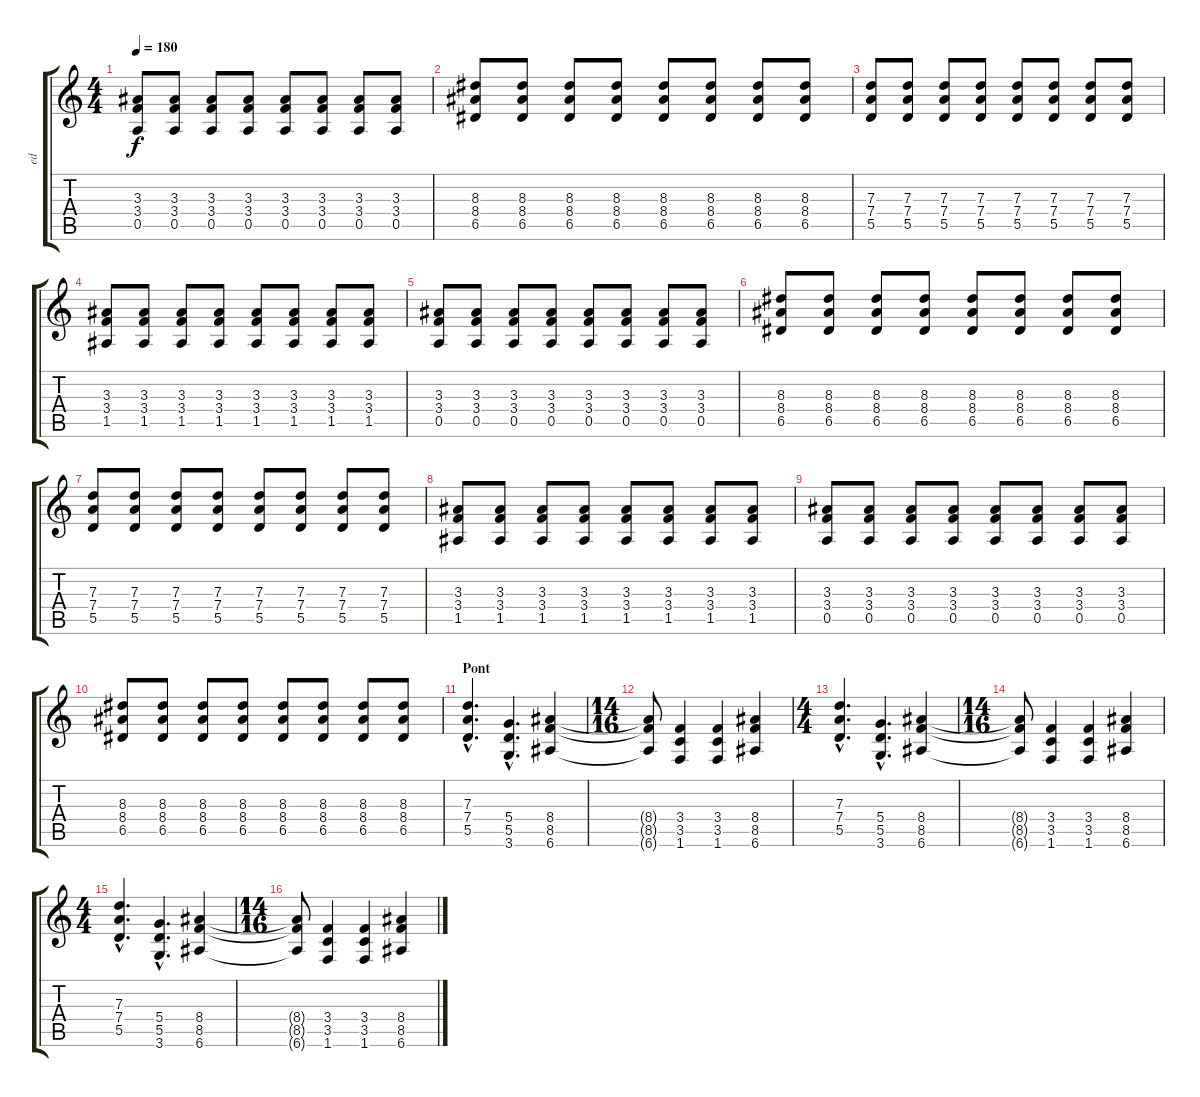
\track ("ed" "ed") {instrument distortionguitar}
\staff {score tabs}
\tuning (E4 B3 G3 D3 A2 E2) {hide}
\ts (4 4)
\tempo 180
\clef g2
\ks c
(3.3 3.4 0.5).8{dy f} (3.3 3.4 0.5).8 (3.3 3.4 0.5).8 (3.3 3.4 0.5).8 (3.3 3.4 0.5).8 (3.3 3.4 0.5).8 (3.3 3.4 0.5).8 (3.3 3.4 0.5).8 |
(8.3 8.4 6.5).8 (8.3 8.4 6.5).8 (8.3 8.4 6.5).8 (8.3 8.4 6.5).8 (8.3 8.4 6.5).8 (8.3 8.4 6.5).8 (8.3 8.4 6.5).8 (8.3 8.4 6.5).8 |
(7.3 7.4 5.5).8 (7.3 7.4 5.5).8 (7.3 7.4 5.5).8 (7.3 7.4 5.5).8 (7.3 7.4 5.5).8 (7.3 7.4 5.5).8 (7.3 7.4 5.5).8 (7.3 7.4 5.5).8 |
(3.3 3.4 1.5).8 (3.3 3.4 1.5).8 (3.3 3.4 1.5).8 (3.3 3.4 1.5).8 (3.3 3.4 1.5).8 (3.3 3.4 1.5).8 (3.3 3.4 1.5).8 (3.3 3.4 1.5).8 |
(3.3 3.4 0.5).8 (3.3 3.4 0.5).8 (3.3 3.4 0.5).8 (3.3 3.4 0.5).8 (3.3 3.4 0.5).8 (3.3 3.4 0.5).8 (3.3 3.4 0.5).8 (3.3 3.4 0.5).8 |
(8.3 8.4 6.5).8 (8.3 8.4 6.5).8 (8.3 8.4 6.5).8 (8.3 8.4 6.5).8 (8.3 8.4 6.5).8 (8.3 8.4 6.5).8 (8.3 8.4 6.5).8 (8.3 8.4 6.5).8 |
(7.3 7.4 5.5).8 (7.3 7.4 5.5).8 (7.3 7.4 5.5).8 (7.3 7.4 5.5).8 (7.3 7.4 5.5).8 (7.3 7.4 5.5).8 (7.3 7.4 5.5).8 (7.3 7.4 5.5).8 |
(3.3 3.4 1.5).8 (3.3 3.4 1.5).8 (3.3 3.4 1.5).8 (3.3 3.4 1.5).8 (3.3 3.4 1.5).8 (3.3 3.4 1.5).8 (3.3 3.4 1.5).8 (3.3 3.4 1.5).8 |
(3.3 3.4 0.5).8 (3.3 3.4 0.5).8 (3.3 3.4 0.5).8 (3.3 3.4 0.5).8 (3.3 3.4 0.5).8 (3.3 3.4 0.5).8 (3.3 3.4 0.5).8 (3.3 3.4 0.5).8 |
(8.3 8.4 6.5).8 (8.3 8.4 6.5).8 (8.3 8.4 6.5).8 (8.3 8.4 6.5).8 (8.3 8.4 6.5).8 (8.3 8.4 6.5).8 (8.3 8.4 6.5).8 (8.3 8.4 6.5).8 |
\section ("" "Pont")
(7.3{hac} 7.4{hac} 5.5{hac}).4{d} (5.4{hac} 5.5{hac} 3.6{hac}).4{d} (8.4 8.5 6.6).4 |
\ts (14 16)
(8.4{t} 8.5{t} 6.6{t}).8 (3.4 3.5 1.6).4 (3.4 3.5 1.6).4 (8.4 8.5 6.6).4 |
\ts (4 4)
(7.3{hac} 7.4{hac} 5.5{hac}).4{d} (5.4{hac} 5.5{hac} 3.6{hac}).4{d} (8.4 8.5 6.6).4 |
\ts (14 16)
(8.4{t} 8.5{t} 6.6{t}).8 (3.4 3.5 1.6).4 (3.4 3.5 1.6).4 (8.4 8.5 6.6).4 |
\ts (4 4)
(7.3{hac} 7.4{hac} 5.5{hac}).4{d} (5.4{hac} 5.5{hac} 3.6{hac}).4{d} (8.4 8.5 6.6).4 |
\ts (14 16)
(8.4{t} 8.5{t} 6.6{t}).8 (3.4 3.5 1.6).4 (3.4 3.5 1.6).4 (8.4 8.5 6.6).4
